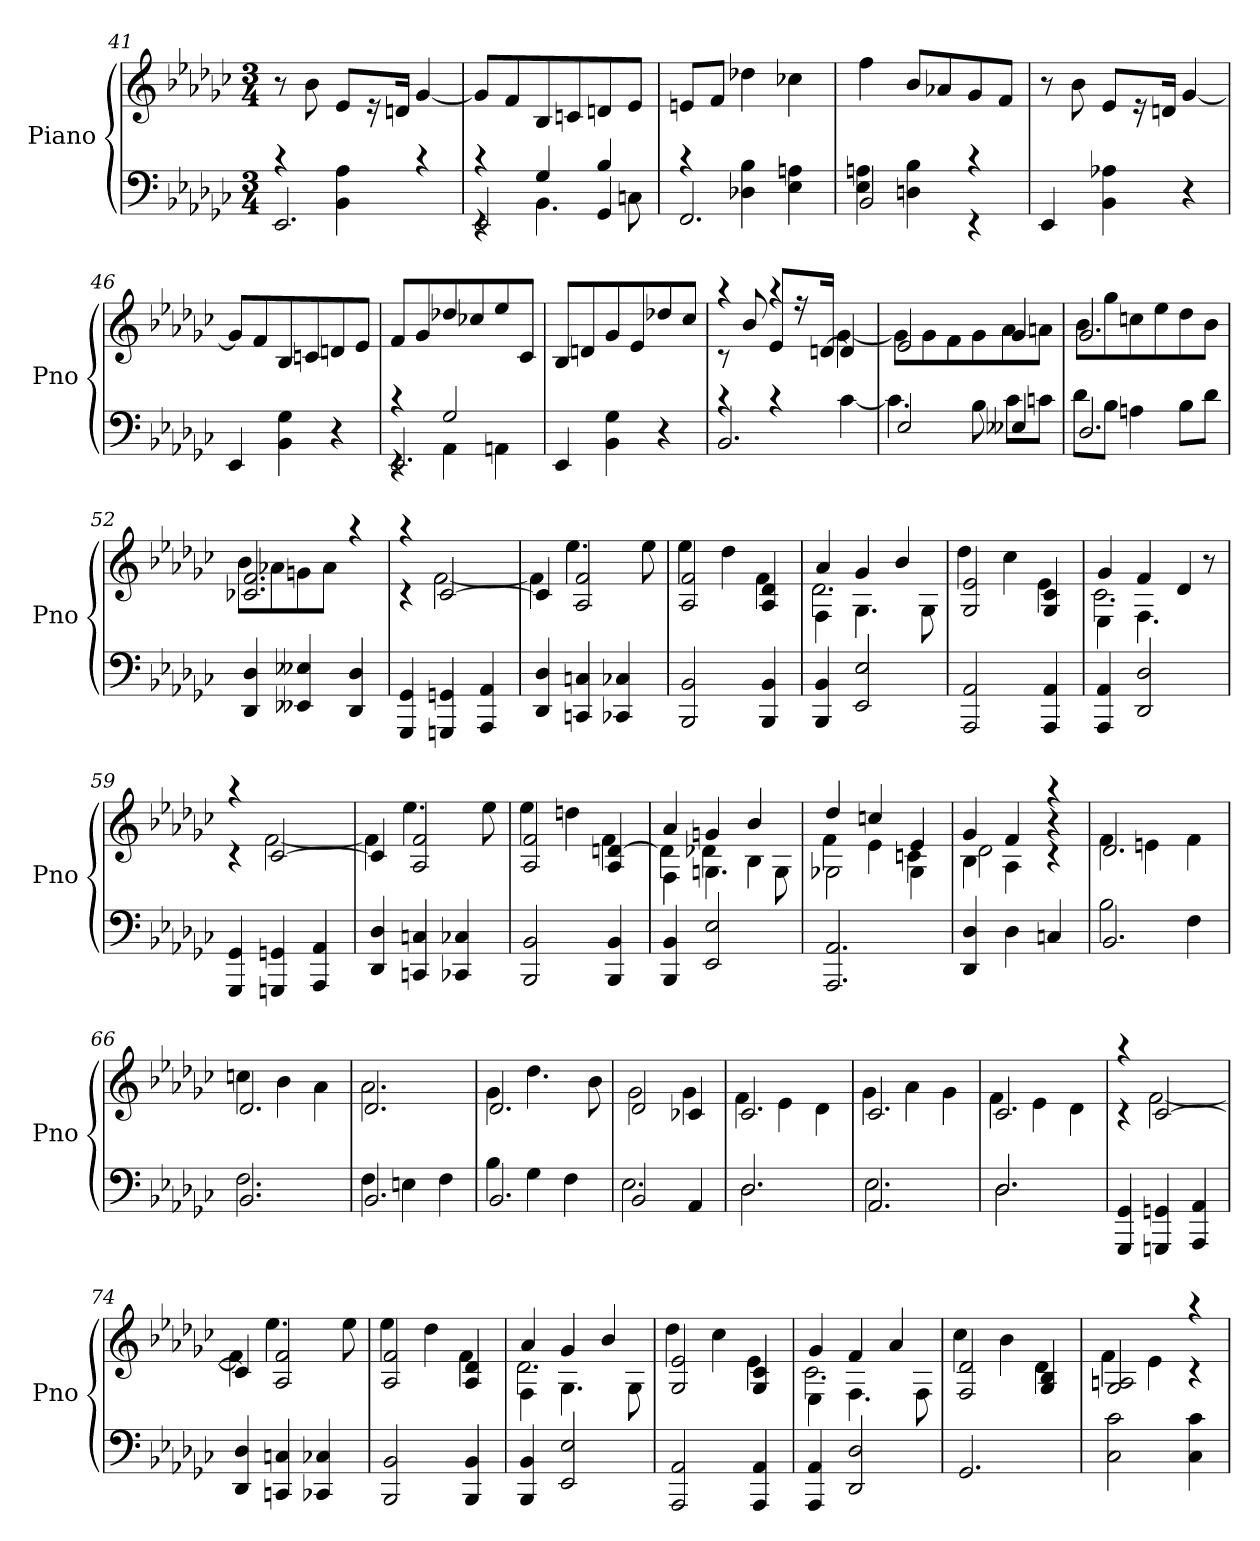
**kern	**kern
*part1	*part1
*staff2	*staff1
*I"Piano	*
*I'Pno	*
*clefF4	*clefG2
*k[b-e-a-d-g-c-]	*k[b-e-a-d-g-c-]
*e-:	*e-:
*M3/4	*M3/4
=41	=41
*^	*
2.EE-	4rc	8r
.	.	8b-
.	4BB- 4A-	8e-L
.	.	16r
.	.	16dnJk
.	4rc	[4g-
=42	=42	=42
*	*^	*
2EE-/	4rEE	4rc	8g-L]
.	.	.	8f
.	4.BB-	4G-	8B-
.	.	.	8cn
4GG-/	.	4B-	8dn
.	8Cn	.	8e-J
*	*v	*v	*
=43	=43	=43
2.FF	4rc	8enL
.	.	8fJ
.	4D-X 4B-	4dd-X
.	4E- 4An	4cc-X
=44	=44	=44
2BB-	4E- 4An	4ff
.	4Dn 4B-	8b-L
.	.	8a-X
4rEE	4rc	8g-
.	.	8fJ
*v	*v	*
=45	=45
4EE-	8r
.	8b-
4BB- 4A-X	8e-L
.	16r
.	16dnJk
4r	[4g-
=46	=46
4EE-	8g-L]
.	8f
4BB- 4G-	8B-
.	8cn
4r	8dn
.	8e-J
=47	=47
*^	*
*	*^	*
2.EE-/	4rEE	4rc	8fL
.	.	.	8g-
.	4AA-	2G-	8dd-X
.	.	.	8cc-X
.	4AAn	.	8ee-
.	.	.	8c-J
*v	*v	*v	*
=48	=48
4EE-	8B-L
.	8dn
4BB- 4G-	8g-
.	8e-
4r	8dd-X
.	8cc-J
=49	=49
*^	*^
2.BB-	4rc	8rc	4raa
.	.	8b-	.
.	4rc	8e-L	4raa
.	.	16r	.
.	.	[16dnJk	.
.	[4c-	4d]	[4g-
=50	=50	=50	=50
2E-	4.c-]	2e-	8g-L]
.	.	.	8g-
.	.	.	8f
.	8B-	.	8g-
4E--X	8c-L	4g-	8a-
.	8cnJ	.	8anJ
=51	=51	=51	=51
2.D-	8d-L	2.g-	8b-L
.	8B-J	.	8gg-
.	4An	.	8ccn
.	.	.	8ee-
.	8B-L	.	8dd-
.	8d-J	.	8b-J
*v	*v	*	*
=52	=52	=52
4DD- 4D-	2.c-X 2.f	8b-L
.	.	8a-X
4EE--X 4E--X	.	8gn
.	.	8a-J
4DD- 4D-	.	4raa
=53	=53	=53
4GGG- 4GG-	4rc	4raa
4GGGn 4GGn	[2c-	[2f
4AAA- 4AA-	.	.
=54	=54	=54
4DD- 4D-	4c-]	4f]
4CCn 4Cn	2A- 2f	4.ee-
4CC-X 4C-X	.	.
.	.	8ee-
=55	=55	=55
2BBB- 2BB-	2A- 2f	4ee-
.	.	4dd-
4BBB- 4BB-	4A- 4d-	4f
=56	=56	=56
*	*	*^
4BBB- 4BB-	4F\	2.d-	4a-
2EE- 2E-	4.G-\	.	4g-
.	.	.	4b-
.	8G-\	.	.
*	*	*v	*v
=57	=57	=57
2AAA- 2AA-	2G- 2e-	4dd-
.	.	4cc-
4AAA- 4AA-	4G- 4c-	4e-
=58	=58	=58
*	*	*^
4AAA- 4AA-	4E-\	2.c-	4g-
2DD- 2D-	4.F\	.	4f
.	.	.	4d-
.	8r	.	.
*	*	*v	*v
=59	=59	=59
4GGG- 4GG-	4rc	4raa
4GGGn 4GGn	[2c-	[2f
4AAA- 4AA-	.	.
=60	=60	=60
4DD- 4D-	4c-]	4f]
4CCn 4Cn	2A- 2f	4.ee-
4CC-X 4C-X	.	.
.	.	8ee-
=61	=61	=61
2BBB- 2BB-	2A- 2f	4ee-
.	.	4ddn
4BBB- 4BB-	4A- [4dn	4f
=62	=62	=62
*	*	*^
4BBB- 4BB-	4F\	4d]	4a-
2EE- 2E-	4.Gn\	4d-X	4gn
.	.	4B-	4b-
.	8G\	.	.
=63	=63	=63	=63
2.AAA- 2.AA-	2G-X\	4f	4dd-
.	.	4e-	4ccn
.	4G-\	4cn	4e-
=64	=64	=64	=64
4DD- 4D-	4B-\	2d-	4g-
4D-	4A-\	.	4f
4Cn	4r	4rc	4raa
*	*	*v	*v
=65	=65	=65
*^	*	*
2.BB-	2B-	2.d-	4f
.	.	.	4en
.	4F	.	4f
=66	=66	=66	=66
2.BB-	2.F	2.d-	4ccn
.	.	.	4b-
.	.	.	4a-
=67	=67	=67	=67
2.BB-	4F	2.d-	2.a-
.	4En	.	.
.	4F	.	.
=68	=68	=68	=68
2.BB-	4B-	2.d-	4g-
.	4G-	.	4.dd-
.	4F	.	.
.	.	.	8b-
=69	=69	=69	=69
2BB-	2.E-	2d-	2g-
4AA-	.	4c-X	4g-
=70	=70	=70	=70
2.D-	2.D-	2.c-	4f
.	.	.	4e-
.	.	.	4d-
=71	=71	=71	=71
2.AA-	2.E-	2.c-	4g-
.	.	.	4a-
.	.	.	4g-
=72	=72	=72	=72
2.D-	2.D-	2.c-	4f
.	.	.	4e-
.	.	.	4d-
*v	*v	*	*
=73	=73	=73
4GGG- 4GG-	4rc	4raa
4GGGn 4GGn	[2c-	[2f
4AAA- 4AA-	.	.
=74	=74	=74
4DD- 4D-	4c-]	4f]
4CCn 4Cn	2A- 2f	4.ee-
4CC-X 4C-X	.	.
.	.	8ee-
=75	=75	=75
2BBB- 2BB-	2A- 2f	4ee-
.	.	4dd-
4BBB- 4BB-	4A- 4d-	4f
=76	=76	=76
*	*	*^
4BBB- 4BB-	4F\	2.d-	4a-
2EE- 2E-	4.G-\	.	4g-
.	.	.	4b-
.	8G-\	.	.
*	*	*v	*v
=77	=77	=77
2AAA- 2AA-	2G- 2e-	4dd-
.	.	4cc-
4AAA- 4AA-	4G- 4c-	4e-
=78	=78	=78
*	*	*^
4AAA- 4AA-	4E-\	2.c-	4g-
2DD- 2D-	4.F\	.	4f
.	.	.	4a-
.	8F\	.	.
*	*	*v	*v
=79	=79	=79
2.GG-	2F 2d-	4cc-
.	.	4b-
.	4G- 4B-	4d-
=80	=80	=80
2C- 2c-	2G- 2An	4f
.	.	4e-
4C- 4c-	4rc	4raa
*	*v	*v
=	=
*-	*-
